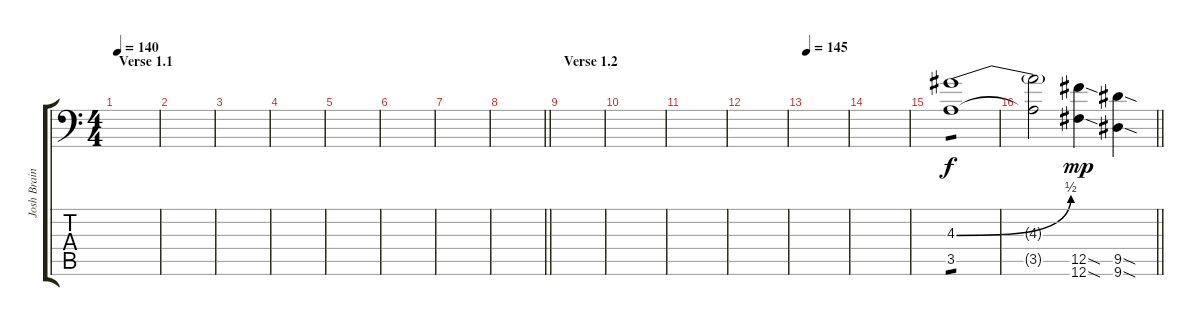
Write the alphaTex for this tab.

\track ("Josh Brainard" "Josh Brain") {instrument distortionguitar}
\staff {score tabs}
\tuning (Db4 Ab3 E3 B2 Gb2 Gb1) {hide}
\ts (4 4)
\section ("" "Verse 1.1")
\tempo 140
\clef f4
\ks c
|
|
|
|
|
|
|
\barLineRight lightlight
|
\section ("" "Verse 1.2")
|
|
|
|
\tempo 145
|
|
(4.3{be (bend 0 0 60 2)} 3.5).1{tp 1 volume 13} |
\barLineRight lightlight
(4.3{t} 3.5{t}).2 (12.5{sod} 12.6{sod}).4{dy mp} (9.5{sod} 9.6{sod}).4
